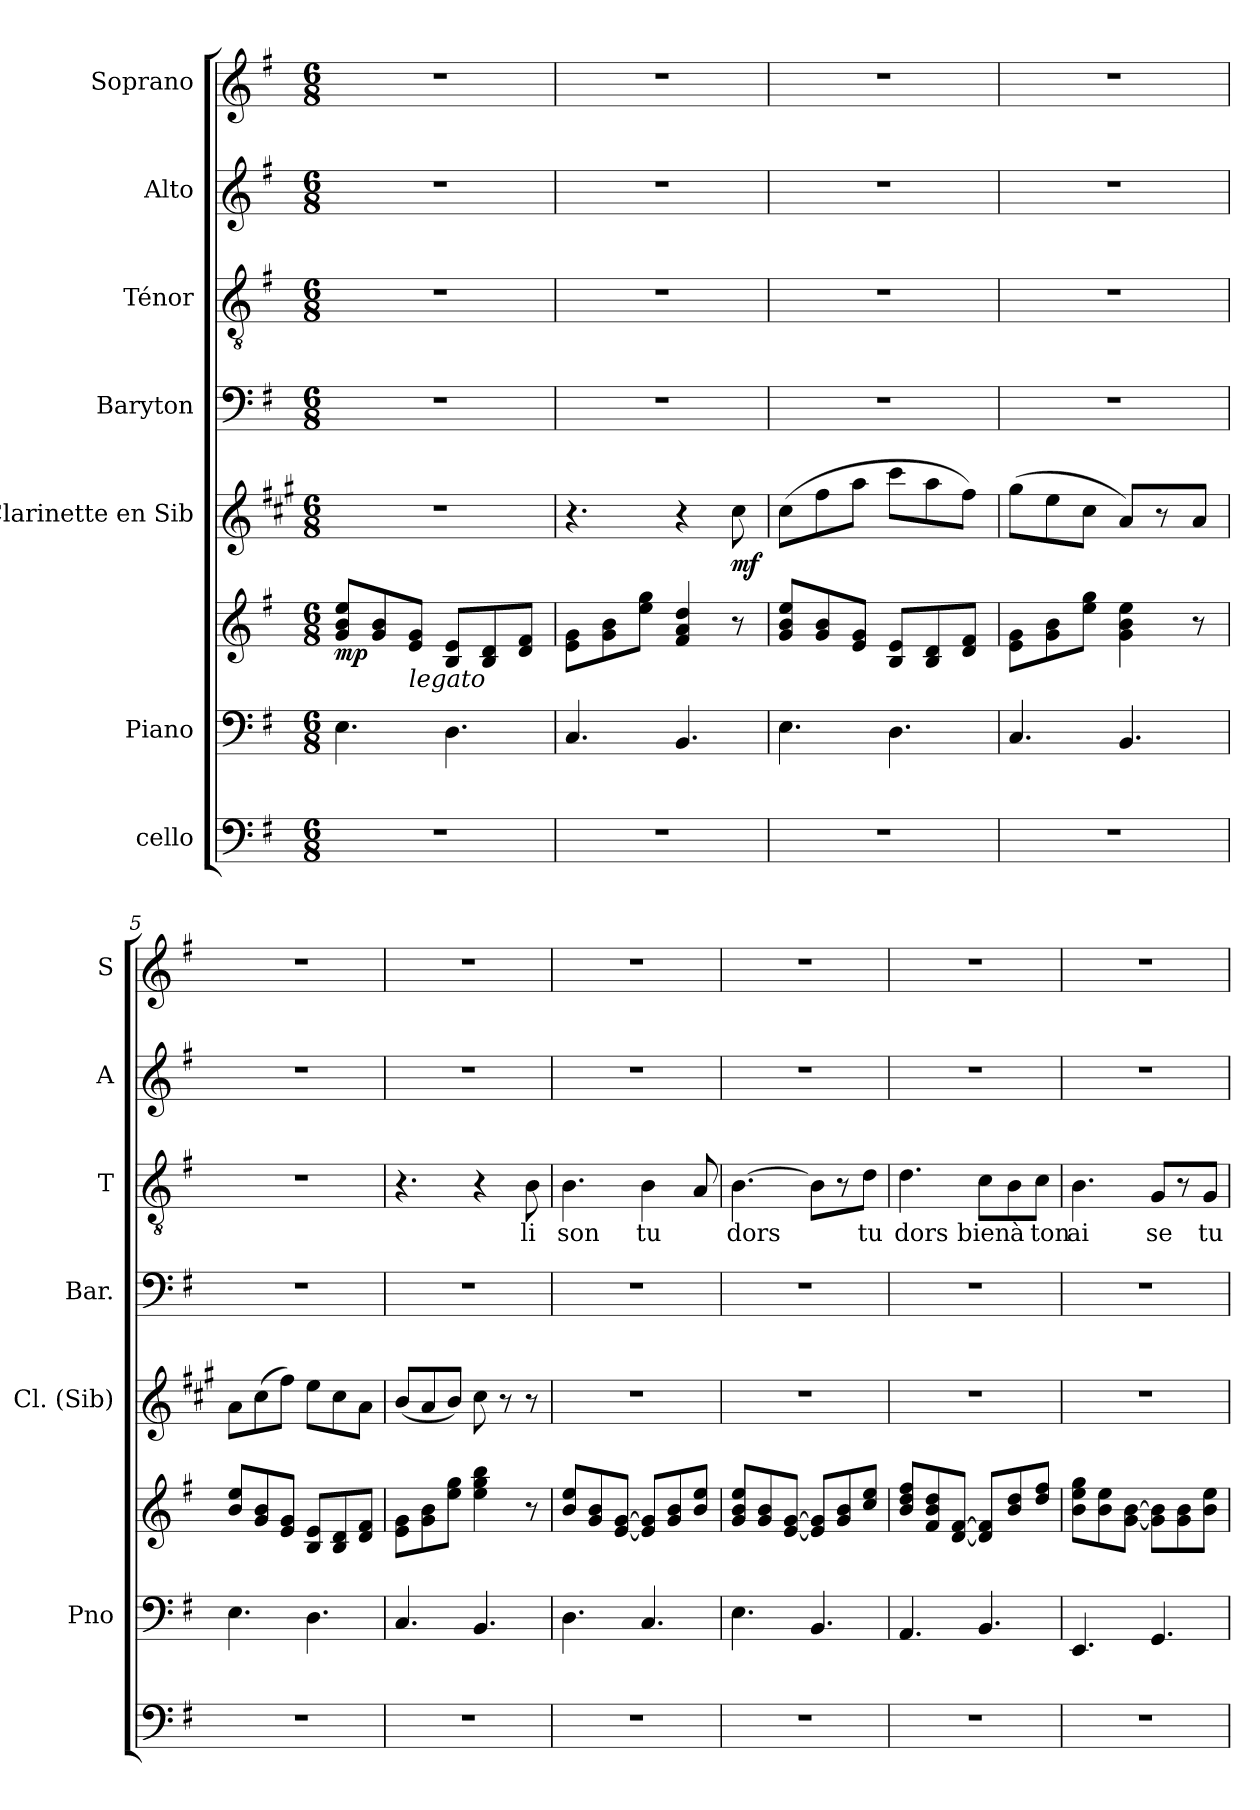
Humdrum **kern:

**kern	**kern	**kern	**dynam	**kern	**dynam	**kern	**kern	**text	**kern	**kern
*part7	*part6	*part6	*part6	*part5	*part5	*part4	*part3	*part3	*part2	*part1
*staff8	*staff7	*staff6	*staff6/7	*staff5	*staff5	*staff4	*staff3	*staff3	*staff2	*staff1
*I"cello	*I"Piano	*	*	*I"Clarinette en Sib	*	*I"Baryton	*I"Ténor	*	*I"Alto	*I"Soprano
*	*I'Pno	*	*	*I'Cl. (Sib)	*	*I'Bar.	*I'T	*	*I'A	*I'S
*clefF4	*clefF4	*clefG2	*	*clefG2	*	*clefF4	*clefGv2	*	*clefG2	*clefG2
*	*	*	*	*ITrd1c2	*	*	*	*	*	*
*k[f#]	*k[f#]	*k[f#]	*	*k[f#]	*	*k[f#]	*k[f#]	*	*k[f#]	*k[f#]
*G:	*G:	*G:	*	*G:	*	*G:	*G:	*	*G:	*G:
*M6/8	*M6/8	*M6/8	*	*M6/8	*	*M6/8	*M6/8	*	*M6/8	*M6/8
=1	=1	=1	=1	=1	=1	=1	=1	=1	=1	=1
!	!	!	!LO:DY:b	!	!	!	!	!	!	!
2.r	4.E\	8g/ 8b/ 8ee/L	mp	2.r	.	2.r	2.r	.	2.r	2.r
.	.	8g/ 8b/	.	.	.	.	.	.	.	.
!	!	!LO:TX:b:i:t=legato	!	!	!	!	!	!	!	!
.	.	8e/ 8g/J	.	.	.	.	.	.	.	.
.	4.D\	8B/ 8e/L	.	.	.	.	.	.	.	.
.	.	8B/ 8d/	.	.	.	.	.	.	.	.
.	.	8d/ 8f#/J	.	.	.	.	.	.	.	.
=2	=2	=2	=2	=2	=2	=2	=2	=2	=2	=2
2.r	4.C/	8e\ 8g\L	.	4.r	.	2.r	2.r	.	2.r	2.r
.	.	8g\ 8b\	.	.	.	.	.	.	.	.
.	.	8ee\ 8gg\J	.	.	.	.	.	.	.	.
.	4.BB/	4f#/ 4a/ 4dd/	.	4r	.	.	.	.	.	.
!	!	!	!	!	!LO:DY:b	!	!	!	!	!
.	.	8r	.	8b\	mf	.	.	.	.	.
=3	=3	=3	=3	=3	=3	=3	=3	=3	=3	=3
2.r	4.E\	8g/ 8b/ 8ee/L	.	(>8b\L	.	2.r	2.r	.	2.r	2.r
.	.	8g/ 8b/	.	8ee\	.	.	.	.	.	.
.	.	8e/ 8g/J	.	8gg\J	.	.	.	.	.	.
.	4.D\	8B/ 8e/L	.	8bb\L	.	.	.	.	.	.
.	.	8B/ 8d/	.	8gg\	.	.	.	.	.	.
.	.	8d/ 8f#/J	.	8ee\J)	.	.	.	.	.	.
=4	=4	=4	=4	=4	=4	=4	=4	=4	=4	=4
2.r	4.C/	8e\ 8g\L	.	(>8ff#\L	.	2.r	2.r	.	2.r	2.r
.	.	8g\ 8b\	.	8dd\	.	.	.	.	.	.
.	.	8ee\ 8gg\J	.	8b\J	.	.	.	.	.	.
.	4.BB/	4g\ 4b\ 4ee\	.	8g/L)	.	.	.	.	.	.
.	.	.	.	8r	.	.	.	.	.	.
.	.	8r	.	8g/J	.	.	.	.	.	.
=5	=5	=5	=5	=5	=5	=5	=5	=5	=5	=5
2.r	4.E\	8b/ 8ee/L	.	8g\L	.	2.r	2.r	.	2.r	2.r
.	.	8g/ 8b/	.	(>8b\	.	.	.	.	.	.
.	.	8e/ 8g/J	.	8ee\J)	.	.	.	.	.	.
.	4.D\	8B/ 8e/L	.	8dd\L	.	.	.	.	.	.
.	.	8B/ 8d/	.	8b\	.	.	.	.	.	.
.	.	8d/ 8f#/J	.	8g\J	.	.	.	.	.	.
=6	=6	=6	=6	=6	=6	=6	=6	=6	=6	=6
2.r	4.C/	8e\ 8g\L	.	(<8a/L	.	2.r	4.r	.	2.r	2.r
.	.	8g\ 8b\	.	8g/	.	.	.	.	.	.
.	.	8ee\ 8gg\J	.	8a/J)	.	.	.	.	.	.
.	4.BB/	4ee\ 4gg\ 4bb\	.	8b\	.	.	4r	.	.	.
.	.	.	.	8r	.	.	.	.	.	.
!	!	!	!	!	!	!	!	!LO:LY:b	!	!
.	.	8r	.	8r	.	.	8B\	li	.	.
!!LO:LB:g=z
=7	=7	=7	=7	=7	=7	=7	=7	=7	=7	=7
!	!	!	!	!	!	!	!	!LO:LY:b	!	!
2.r	4.D\	8b/ 8ee/L	.	2.r	.	2.r	4.B\	son	2.r	2.r
.	.	8g/ 8b/	.	.	.	.	.	.	.	.
.	.	[8e/ [8g/J	.	.	.	.	.	.	.	.
!	!	!	!	!	!	!	!	!LO:LY:b	!	!
.	4.C/	8e/] 8g/]L	.	.	.	.	4B\	tu	.	.
.	.	8g/ 8b/	.	.	.	.	.	.	.	.
.	.	8b/ 8ee/J	.	.	.	.	8A/	.	.	.
=8	=8	=8	=8	=8	=8	=8	=8	=8	=8	=8
!	!	!	!	!	!	!	!	!LO:LY:b	!	!
2.r	4.E\	8g/ 8b/ 8ee/L	.	2.r	.	2.r	[4.B\	dors	2.r	2.r
.	.	8g/ 8b/	.	.	.	.	.	.	.	.
.	.	[8e/ [8g/J	.	.	.	.	.	.	.	.
.	4.BB/	8e/] 8g/]L	.	.	.	.	8B\L]	.	.	.
.	.	8g/ 8b/	.	.	.	.	8r	.	.	.
!	!	!	!	!	!	!	!	!LO:LY:b	!	!
.	.	8cc/ 8ee/J	.	.	.	.	8d\J	tu	.	.
=9	=9	=9	=9	=9	=9	=9	=9	=9	=9	=9
!	!	!	!	!	!	!	!	!LO:LY:b	!	!
2.r	4.AA/	8b/ 8dd/ 8ff#/L	.	2.r	.	2.r	4.d\	dors	2.r	2.r
.	.	8f#/ 8b/ 8dd/	.	.	.	.	.	.	.	.
.	.	[8d/ [8f#/J	.	.	.	.	.	.	.	.
!	!	!	!	!	!	!	!	!LO:LY:b	!	!
.	4.BB/	8d/] 8f#/]L	.	.	.	.	8c\L	bien	.	.
!	!	!	!	!	!	!	!	!LO:LY:b	!	!
.	.	8b/ 8dd/	.	.	.	.	8B\	à	.	.
!	!	!	!	!	!	!	!	!LO:LY:b	!	!
.	.	8dd/ 8ff#/J	.	.	.	.	8c\J	ton	.	.
=10	=10	=10	=10	=10	=10	=10	=10	=10	=10	=10
!	!	!	!	!	!	!	!	!LO:LY:b	!	!
2.r	4.EE/	8b\ 8ee\ 8gg\L	.	2.r	.	2.r	4.B\	ai	2.r	2.r
.	.	8b\ 8ee\	.	.	.	.	.	.	.	.
.	.	[8g\ [8b\J	.	.	.	.	.	.	.	.
!	!	!	!	!	!	!	!	!LO:LY:b	!	!
.	4.GG/	8g\] 8b\]L	.	.	.	.	8G/L	se	.	.
.	.	8g\ 8b\	.	.	.	.	8r	.	.	.
!	!	!	!	!	!	!	!	!LO:LY:b	!	!
.	.	8b\ 8ee\J	.	.	.	.	8G/J	tu	.	.
=	=	=	=	=	=	=	=	=	=	=
*-	*-	*-	*-	*-	*-	*-	*-	*-	*-	*-
